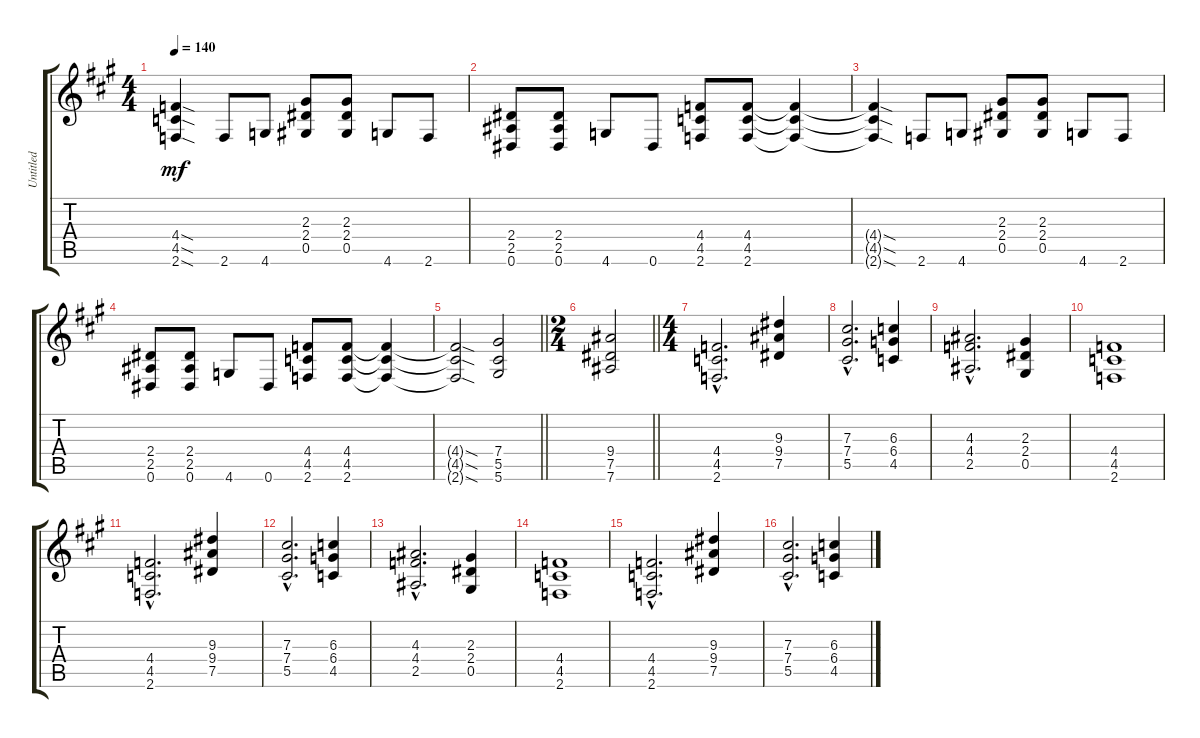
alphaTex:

\track ("Untitled" "Untitled") {instrument distortionguitar}
\staff {score tabs}
\tuning (Eb4 Bb3 Gb3 Db3 Ab2 Eb2) {hide}
\ts (4 4)
\tempo 140
\clef g2
\ks a
(4.4{sod t} 4.5{sod t} 2.6{sod t}).4{dy mf} 2.6.8 4.6.8 (2.3 2.4 0.5).8 (2.3 2.4 0.5).8 4.6.8 2.6.8 |
(2.4 2.5 0.6).8 (2.4 2.5 0.6).8 4.6.8 0.6.8 (4.4 4.5 2.6).8 (4.4 4.5 2.6).8 (4.4{t} 4.5{t} 2.6{t}).4 |
(4.4{sod t} 4.5{sod t} 2.6{sod t}).4 2.6.8 4.6.8 (2.3 2.4 0.5).8 (2.3 2.4 0.5).8 4.6.8 2.6.8 |
(2.4 2.5 0.6).8 (2.4 2.5 0.6).8 4.6.8 0.6.8 (4.4 4.5 2.6).8 (4.4 4.5 2.6).8 (4.4{t} 4.5{t} 2.6{t}).4 |
\barLineRight lightlight
(4.4{sod t} 4.5{sod t} 2.6{sod t}).2 (7.4 5.5 5.6).2 |
\ts (2 4)
\barLineRight lightlight
(9.4 7.5 7.6).2 |
\ts (4 4)
(4.4{hac} 4.5{hac} 2.6{hac}).2{d} (9.3 9.4 7.5).4 |
(7.3{hac} 7.4{hac} 5.5{hac}).2{d} (6.3 6.4 4.5).4 |
(4.3{hac} 4.4{hac} 2.5{hac}).2{d} (2.3 2.4 0.5).4 |
(4.4 4.5 2.6).1 |
(4.4{hac} 4.5{hac} 2.6{hac}).2{d} (9.3 9.4 7.5).4 |
(7.3{hac} 7.4{hac} 5.5{hac}).2{d} (6.3 6.4 4.5).4 |
(4.3{hac} 4.4{hac} 2.5{hac}).2{d} (2.3 2.4 0.5).4 |
(4.4 4.5 2.6).1 |
(4.4{hac} 4.5{hac} 2.6{hac}).2{d} (9.3 9.4 7.5).4 |
(7.3{hac} 7.4{hac} 5.5{hac}).2{d} (6.3 6.4 4.5).4
